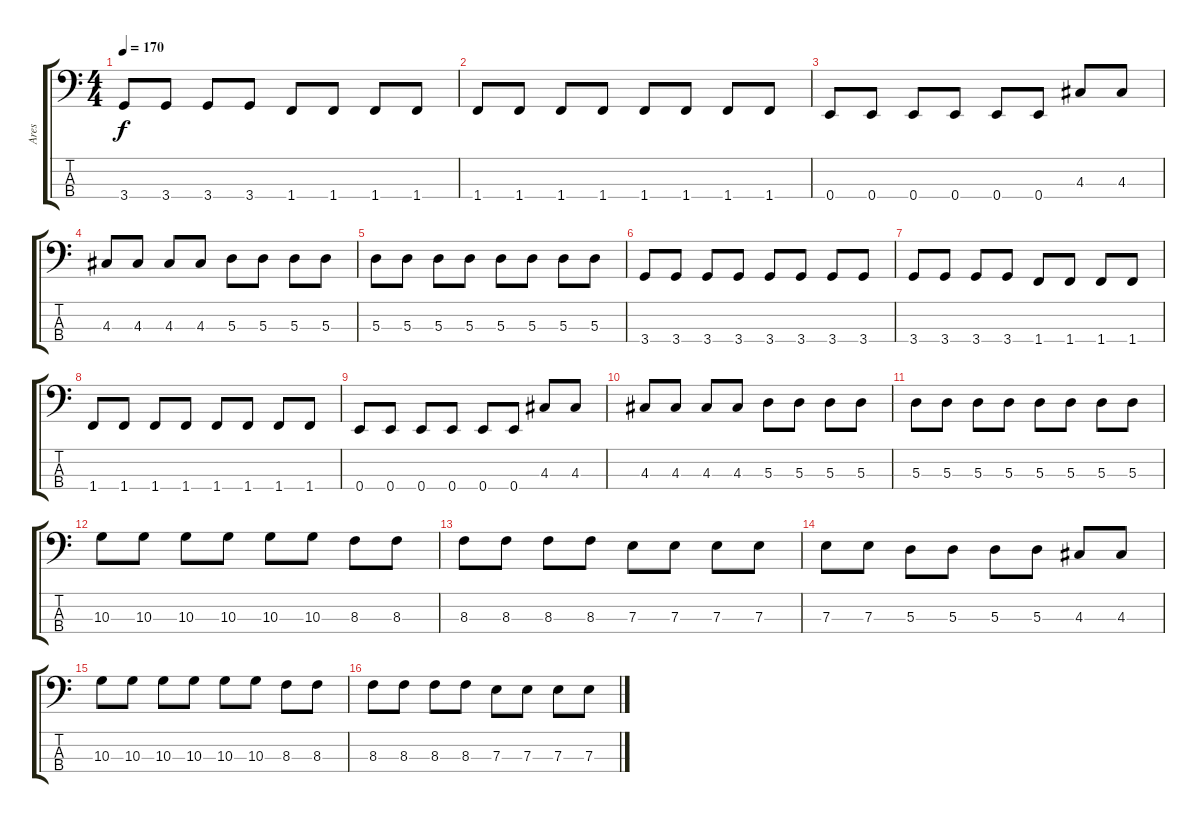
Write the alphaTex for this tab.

\track ("Ares" "Ares") {instrument electricbassfinger}
\staff {score tabs}
\tuning (G2 D2 A1 E1) {hide}
\ts (4 4)
\tempo 170
\clef f4
\ks c
3.4.8{dy f} 3.4.8 3.4.8 3.4.8 1.4.8 1.4.8 1.4.8 1.4.8 |
1.4.8 1.4.8 1.4.8 1.4.8 1.4.8 1.4.8 1.4.8 1.4.8 |
0.4.8 0.4.8 0.4.8 0.4.8 0.4.8 0.4.8 4.3.8 4.3.8 |
4.3.8 4.3.8 4.3.8 4.3.8 5.3.8 5.3.8 5.3.8 5.3.8 |
5.3.8 5.3.8 5.3.8 5.3.8 5.3.8 5.3.8 5.3.8 5.3.8 |
3.4.8 3.4.8 3.4.8 3.4.8 3.4.8 3.4.8 3.4.8 3.4.8 |
3.4.8 3.4.8 3.4.8 3.4.8 1.4.8 1.4.8 1.4.8 1.4.8 |
1.4.8 1.4.8 1.4.8 1.4.8 1.4.8 1.4.8 1.4.8 1.4.8 |
0.4.8 0.4.8 0.4.8 0.4.8 0.4.8 0.4.8 4.3.8 4.3.8 |
4.3.8 4.3.8 4.3.8 4.3.8 5.3.8 5.3.8 5.3.8 5.3.8 |
5.3.8 5.3.8 5.3.8 5.3.8 5.3.8 5.3.8 5.3.8 5.3.8 |
10.3.8 10.3.8 10.3.8 10.3.8 10.3.8 10.3.8 8.3.8 8.3.8 |
8.3.8 8.3.8 8.3.8 8.3.8 7.3.8 7.3.8 7.3.8 7.3.8 |
7.3.8 7.3.8 5.3.8 5.3.8 5.3.8 5.3.8 4.3.8 4.3.8 |
10.3.8 10.3.8 10.3.8 10.3.8 10.3.8 10.3.8 8.3.8 8.3.8 |
8.3.8 8.3.8 8.3.8 8.3.8 7.3.8 7.3.8 7.3.8 7.3.8
